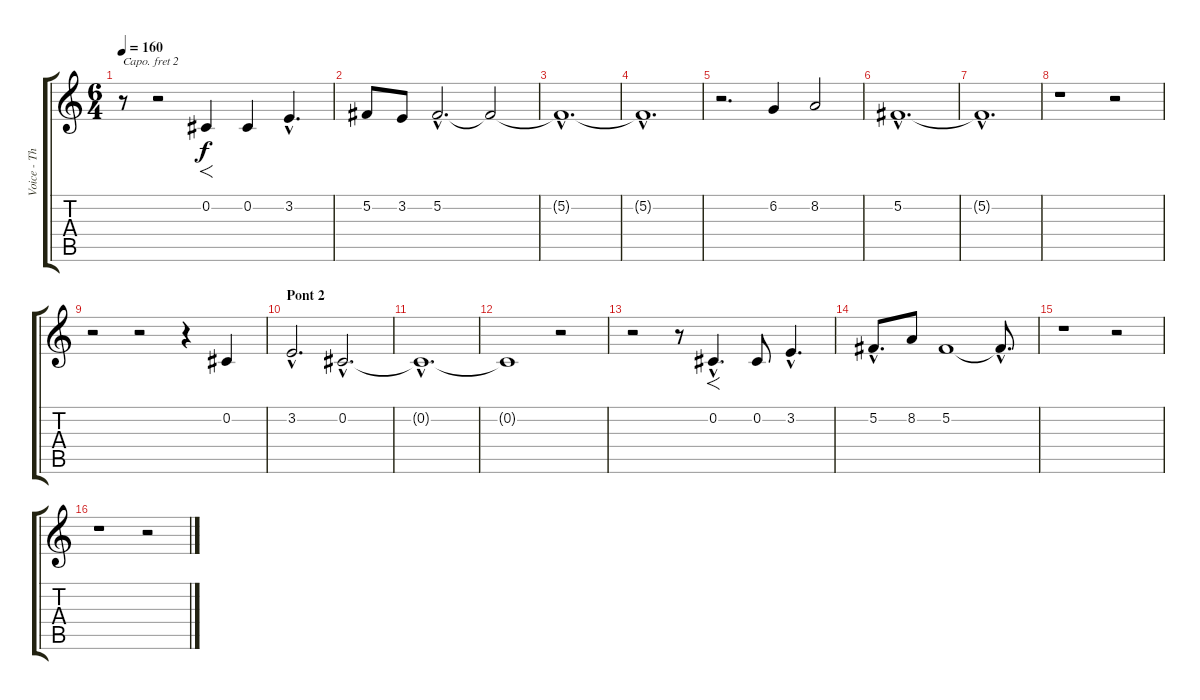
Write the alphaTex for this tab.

\track ("Voice - Thom Yorke" "Voice - Th") {instrument harmonica}
\staff {score tabs}
\capo 2
\tuning (E4 B3 G3 D3 A2 E2) {hide}
\ts (6 4)
\tempo 160
\clef g2
\ks c
r.8{dy f} r.2 0.2.4{f} 0.2.4 3.2{hac}.4{d} |
5.2.8 3.2.8 5.2{hac}.2{d} 5.2{t}.2 |
5.2{hac t}.1{d} |
5.2{hac t}.1{d} |
r.2{d} 6.2.4 8.2.2 |
5.2{hac}.1{d} |
5.2{hac t}.1{d} |
r.1 r.2 |
r.2 r.2 r.4 0.2.4 |
\section ("" "Pont 2")
3.2{hac}.2{d} 0.2{hac}.2{d} |
0.2{hac t}.1{d} |
0.2{t}.1 r.2 |
r.2 r.8 0.2{hac}.4{f d} 0.2.8 3.2{hac}.4{d} |
5.2{hac}.8{d} 8.2.8 5.2.1 5.2{hac t}.8{d} |
r.1 r.2 |
r.1 r.2
